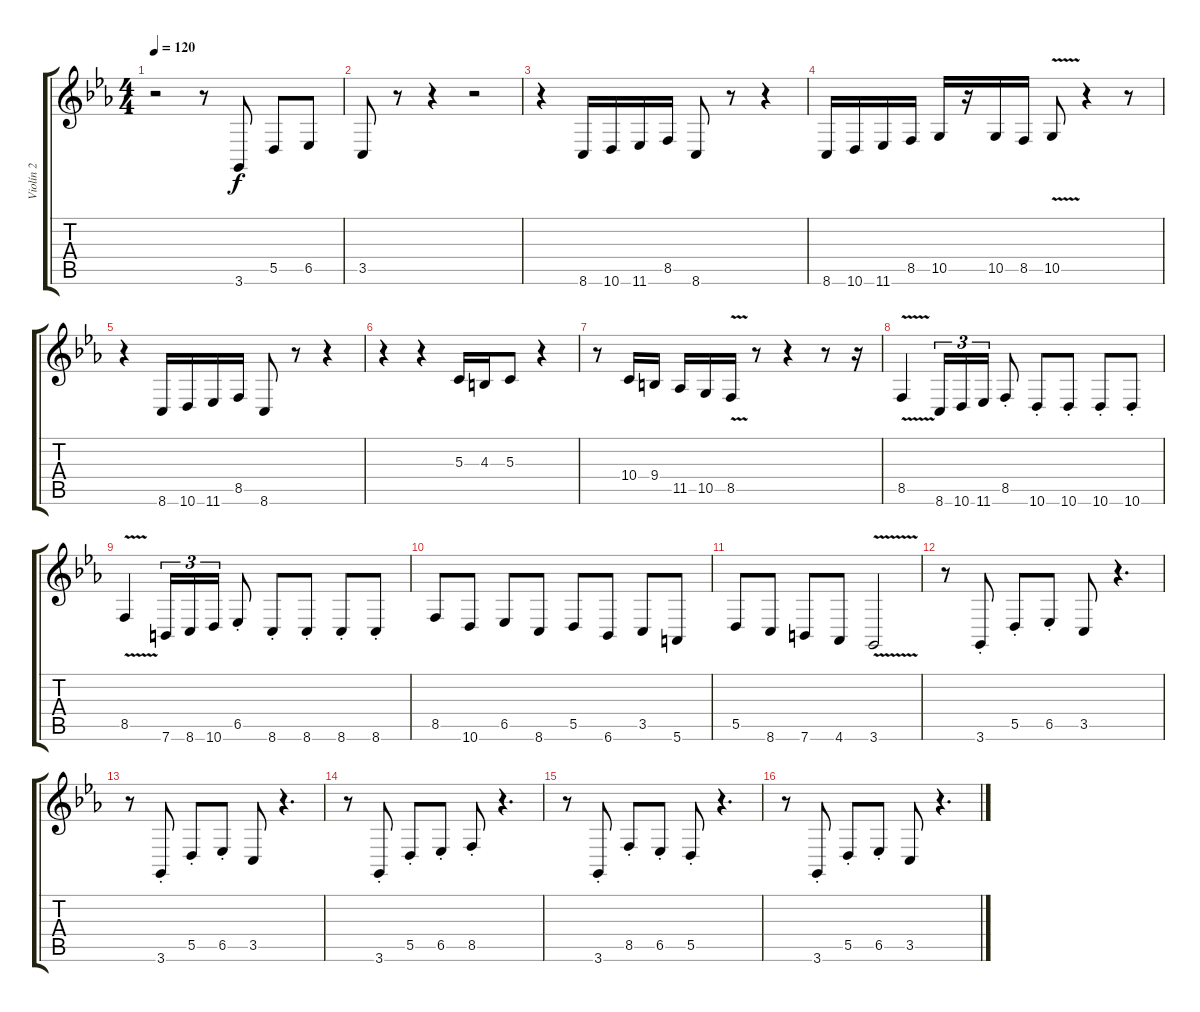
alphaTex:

\track ("Violín 2" "Violín 2") {instrument violin}
\staff {score tabs}
\tuning (E4 B3 G3 D3 A2 E2) {hide}
\ts (4 4)
\tempo 120
\clef g2
\ks eb
r.2{dy f} r.8 3.6.8 5.5.8 6.5.8 |
3.5.8 r.8 r.4 r.2 |
r.4 8.6.16 10.6.16 11.6.16 8.5.16 8.6.8 r.8 r.4 |
8.6.16 10.6.16 11.6.16 8.5.16 10.5.16 r.16 10.5.16 8.5.16 10.5{v}.8 r.4 r.8 |
r.4 8.6.16 10.6.16 11.6.16 8.5.16 8.6.8 r.8 r.4 |
r.4 r.4 5.3.16 4.3.16 5.3.8 r.4 |
r.8 10.4.16 9.4.16 11.5.16 10.5.16 8.5{v}.16 r.8 r.4 r.8 r.16 |
8.5{v}.4 8.6.16{tu (3 2)} 10.6.16{tu (3 2)} 11.6.16{tu (3 2)} 8.5{st}.8 10.6{st}.8 10.6{st}.8 10.6{st}.8 10.6{st}.8 |
8.5{v}.4 7.6.16{tu (3 2)} 8.6.16{tu (3 2)} 10.6.16{tu (3 2)} 6.5{st}.8 8.6{st}.8 8.6{st}.8 8.6{st}.8 8.6{st}.8 |
8.5.8 10.6.8 6.5.8 8.6.8 5.5.8 6.6.8 3.5.8 5.6.8 |
5.5.8 8.6.8 7.6.8 4.6.8 3.6{v}.2 |
r.8 3.6{st}.8 5.5{st}.8 6.5{st}.8 3.5.8 r.4{d} |
r.8 3.6{st}.8 5.5{st}.8 6.5{st}.8 3.5.8 r.4{d} |
r.8 3.6{st}.8 5.5{st}.8 6.5{st}.8 8.5{st}.8 r.4{d} |
r.8 3.6{st}.8 8.5{st}.8 6.5{st}.8 5.5{st}.8 r.4{d} |
r.8 3.6{st}.8 5.5{st}.8 6.5{st}.8 3.5.8 r.4{d}
